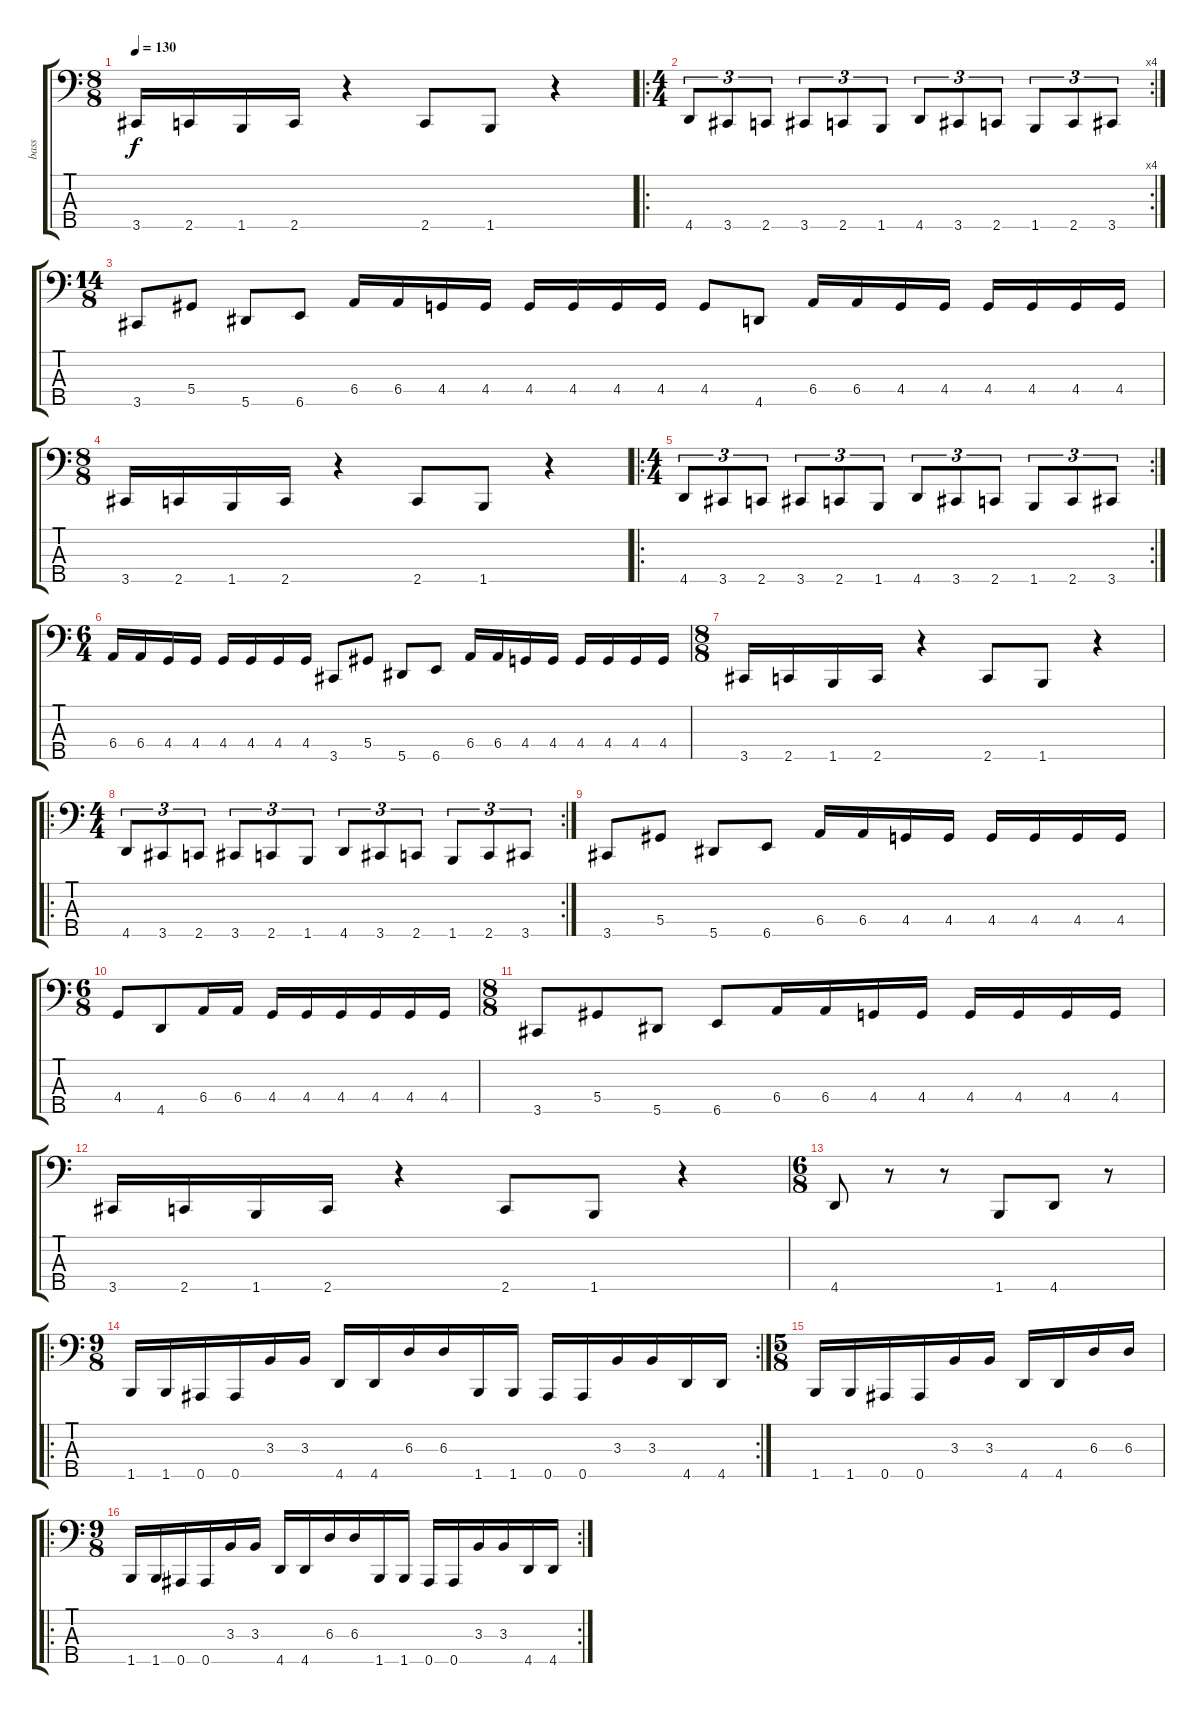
\track ("bass" "bass") {instrument electricbassfinger}
\staff {score tabs}
\tuning (Gb2 Db2 Ab1 Eb1 Bb0) {hide}
\ts (8 8)
\tempo 130
\clef f4
\ks c
3.5.16{dy f} 2.5.16 1.5.16 2.5.16 r.4 2.5.8 1.5.8 r.4 |
\ro
\rc 4
\ts (4 4)
4.5.8{tu (3 2)} 3.5.8{tu (3 2)} 2.5.8{tu (3 2)} 3.5.8{tu (3 2)} 2.5.8{tu (3 2)} 1.5.8{tu (3 2)} 4.5.8{tu (3 2)} 3.5.8{tu (3 2)} 2.5.8{tu (3 2)} 1.5.8{tu (3 2)} 2.5.8{tu (3 2)} 3.5.8{tu (3 2)} |
\ts (14 8)
3.5.8 5.4.8 5.5.8 6.5.8 6.4.16 6.4.16 4.4.16 4.4.16 4.4.16 4.4.16 4.4.16 4.4.16 4.4.8 4.5.8 6.4.16 6.4.16 4.4.16 4.4.16 4.4.16 4.4.16 4.4.16 4.4.16 |
\ts (8 8)
3.5.16 2.5.16 1.5.16 2.5.16 r.4 2.5.8 1.5.8 r.4 |
\ro
\rc 2
\ts (4 4)
4.5.8{tu (3 2)} 3.5.8{tu (3 2)} 2.5.8{tu (3 2)} 3.5.8{tu (3 2)} 2.5.8{tu (3 2)} 1.5.8{tu (3 2)} 4.5.8{tu (3 2)} 3.5.8{tu (3 2)} 2.5.8{tu (3 2)} 1.5.8{tu (3 2)} 2.5.8{tu (3 2)} 3.5.8{tu (3 2)} |
\ts (6 4)
6.4.16 6.4.16 4.4.16 4.4.16 4.4.16 4.4.16 4.4.16 4.4.16 3.5.8 5.4.8 5.5.8 6.5.8 6.4.16 6.4.16 4.4.16 4.4.16 4.4.16 4.4.16 4.4.16 4.4.16 |
\ts (8 8)
3.5.16 2.5.16 1.5.16 2.5.16 r.4 2.5.8 1.5.8 r.4 |
\ro
\rc 2
\ts (4 4)
4.5.8{tu (3 2)} 3.5.8{tu (3 2)} 2.5.8{tu (3 2)} 3.5.8{tu (3 2)} 2.5.8{tu (3 2)} 1.5.8{tu (3 2)} 4.5.8{tu (3 2)} 3.5.8{tu (3 2)} 2.5.8{tu (3 2)} 1.5.8{tu (3 2)} 2.5.8{tu (3 2)} 3.5.8{tu (3 2)} |
3.5.8 5.4.8 5.5.8 6.5.8 6.4.16 6.4.16 4.4.16 4.4.16 4.4.16 4.4.16 4.4.16 4.4.16 |
\ts (6 8)
4.4.8 4.5.8 6.4.16 6.4.16 4.4.16 4.4.16 4.4.16 4.4.16 4.4.16 4.4.16 |
\ts (8 8)
3.5.8 5.4.8 5.5.8 6.5.8 6.4.16 6.4.16 4.4.16 4.4.16 4.4.16 4.4.16 4.4.16 4.4.16 |
3.5.16 2.5.16 1.5.16 2.5.16 r.4 2.5.8 1.5.8 r.4 |
\ts (6 8)
4.5.8 r.8 r.8 1.5.8 4.5.8 r.8 |
\ro
\rc 2
\ts (9 8)
1.5.16 1.5.16 0.5.16 0.5.16 3.3.16 3.3.16 4.5.16 4.5.16 6.3.16 6.3.16 1.5.16 1.5.16 0.5.16 0.5.16 3.3.16 3.3.16 4.5.16 4.5.16 |
\ts (5 8)
1.5.16 1.5.16 0.5.16 0.5.16 3.3.16 3.3.16 4.5.16 4.5.16 6.3.16 6.3.16 |
\ro
\rc 2
\ts (9 8)
1.5.16 1.5.16 0.5.16 0.5.16 3.3.16 3.3.16 4.5.16 4.5.16 6.3.16 6.3.16 1.5.16 1.5.16 0.5.16 0.5.16 3.3.16 3.3.16 4.5.16 4.5.16
